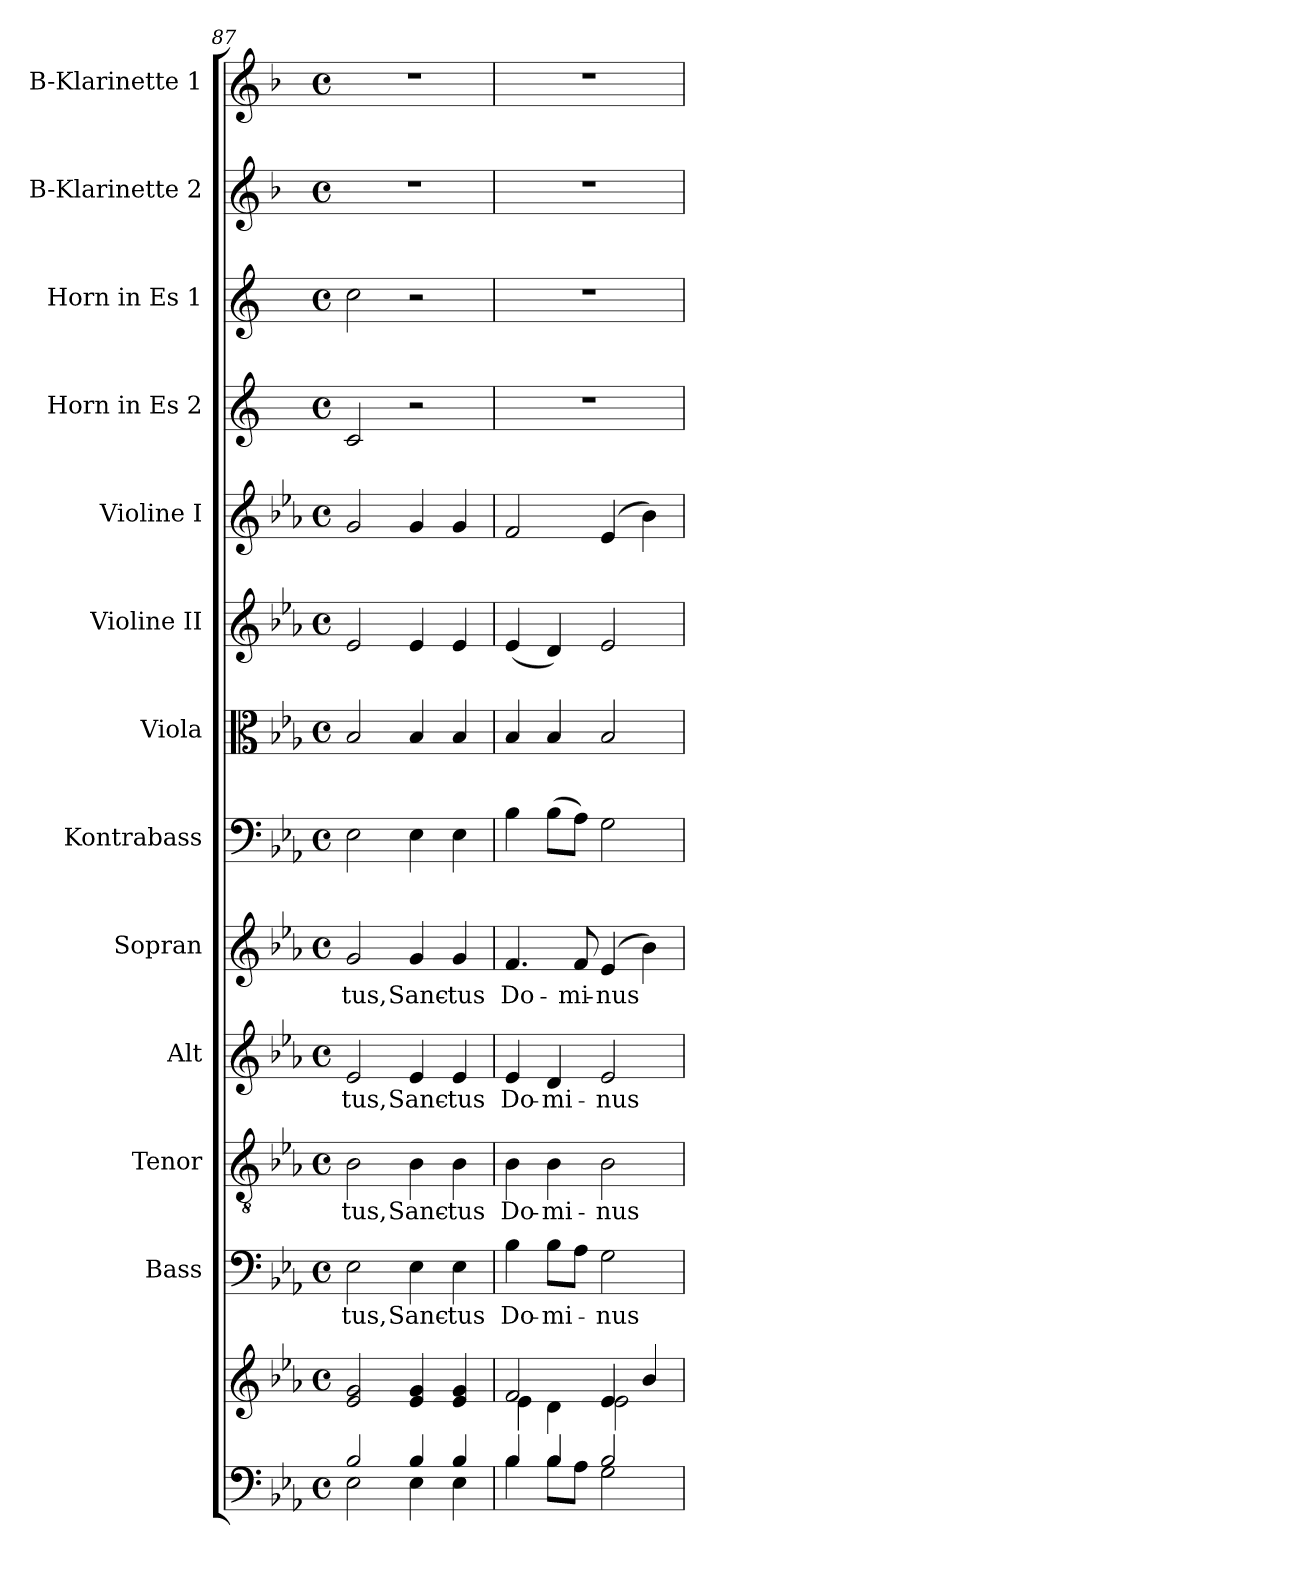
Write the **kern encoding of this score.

**kern	**kern	**kern	**text	**kern	**text	**kern	**text	**kern	**text	**kern	**kern	**kern	**kern	**kern	**kern	**kern	**kern
*part13	*part13	*part12	*part12	*part11	*part11	*part10	*part10	*part9	*part9	*part8	*part7	*part6	*part5	*part4	*part3	*part2	*part1
*staff14	*staff13	*staff12	*staff12	*staff11	*staff11	*staff10	*staff10	*staff9	*staff9	*staff8	*staff7	*staff6	*staff5	*staff4	*staff3	*staff2	*staff1
*	*	*I"Bass	*	*I"Tenor	*	*I"Alt	*	*I"Sopran	*	*I"Kontrabass	*I"Viola	*I"Violine II	*I"Violine I	*I"Horn in Es 2	*I"Horn in Es 1	*I"B-Klarinette 2	*I"B-Klarinette 1
*	*	*I'B.	*	*I'T.	*	*I'A.	*	*I'S.	*	*I'Kb.	*I'Vla.	*I'Vl. II	*I'Vl. I	*	*	*I'B Kl. 2	*I'B Kl. 1
*clefF4	*clefG2	*clefF4	*	*clefGv2	*	*clefG2	*	*clefG2	*	*clefF4	*clefC3	*clefG2	*clefG2	*clefG2	*clefG2	*clefG2	*clefG2
*	*	*	*	*	*	*	*	*	*	*ITrd7c12	*	*	*	*ITrd5c9	*ITrd5c9	*ITrd1c2	*ITrd1c2
*k[b-e-a-]	*k[b-e-a-]	*k[b-e-a-]	*	*k[b-e-a-]	*	*k[b-e-a-]	*	*k[b-e-a-]	*	*k[b-e-a-]	*k[b-e-a-]	*k[b-e-a-]	*k[b-e-a-]	*k[b-e-a-]	*k[b-e-a-]	*k[b-e-a-]	*k[b-e-a-]
*E-:	*E-:	*E-:	*	*E-:	*	*E-:	*	*E-:	*	*E-:	*E-:	*E-:	*E-:	*E-:	*E-:	*E-:	*E-:
*M4/4	*M4/4	*M4/4	*	*M4/4	*	*M4/4	*	*M4/4	*	*M4/4	*M4/4	*M4/4	*M4/4	*M4/4	*M4/4	*M4/4	*M4/4
*met(c)	*met(c)	*met(c)	*	*met(c)	*	*met(c)	*	*met(c)	*	*met(c)	*met(c)	*met(c)	*met(c)	*met(c)	*met(c)	*met(c)	*met(c)
=87	=87	=87	=87	=87	=87	=87	=87	=87	=87	=87	=87	=87	=87	=87	=87	=87	=87
*^	*	*	*	*	*	*	*	*	*	*	*	*	*	*	*	*	*
!	!	!	!	!LO:LY:b	!	!LO:LY:b	!	!LO:LY:b	!	!LO:LY:b	!	!	!	!	!	!	!	!
2B-/	2E-\	2e-/ 2g/	2E-\	-tus,	2B-\	-tus,	2e-/	-tus,	2g/	-tus,	2EE-\	2B-/	2e-/	2g/	2E-/	2e-\	1r	1r
!	!	!	!	!LO:LY:b	!	!LO:LY:b	!	!LO:LY:b	!	!LO:LY:b	!	!	!	!	!	!	!	!
4B-/	4E-\	4e-/ 4g/	4E-\	Sanc-	4B-\	Sanc-	4e-/	Sanc-	4g/	Sanc-	4EE-\	4B-/	4e-/	4g/	2r	2r	.	.
!	!	!	!	!LO:LY:b	!	!LO:LY:b	!	!LO:LY:b	!	!LO:LY:b	!	!	!	!	!	!	!	!
4B-/	4E-\	4e-/ 4g/	4E-\	-tus	4B-\	-tus	4e-/	-tus	4g/	-tus	4EE-\	4B-/	4e-/	4g/	.	.	.	.
=88	=88	=88	=88	=88	=88	=88	=88	=88	=88	=88	=88	=88	=88	=88	=88	=88	=88	=88
*	*	*^	*	*	*	*	*	*	*	*	*	*	*	*	*	*	*	*
!	!	!	!	!	!LO:LY:b	!	!LO:LY:b	!	!LO:LY:b	!	!LO:LY:b	!	!	!	!	!	!	!	!
4B-/	4B-\	2f/	4e-\	4B-\	Do-	4B-\	Do-	4e-/	Do-	4.f/	Do-	4BB-\	4B-/	(<4e-/	2f/	1r	1r	1r	1r
!	!	!	!	!	!LO:LY:b	!	!LO:LY:b	!	!LO:LY:b	!	!	!	!	!	!	!	!	!	!
4B-/	8B-\L	.	4d\	8B-\L	-mi-	4B-\	-mi-	4d/	-mi-	.	.	(>8BB-\L	4B-/	4d/)	.	.	.	.	.
!	!	!	!	!	!	!	!	!	!	!	!LO:LY:b	!	!	!	!	!	!	!	!
.	8A-\J	.	.	8A-\J	.	.	.	.	.	8f/	-mi-	8AA-\J)	.	.	.	.	.	.	.
!	!	!	!	!	!LO:LY:b	!	!LO:LY:b	!	!LO:LY:b	!	!LO:LY:b	!	!	!	!	!	!	!	!
2B-/	2G\	4e-/	2e-\	2G\	-nus	2B-\	-nus	2e-/	-nus	(4e-/	-nus	2GG\	2B-/	2e-/	(4e-/	.	.	.	.
.	.	4b-/	.	.	.	.	.	.	.	4b-\)	.	.	.	.	4b-\)	.	.	.	.
*v	*v	*	*	*	*	*	*	*	*	*	*	*	*	*	*	*	*	*	*
*	*v	*v	*	*	*	*	*	*	*	*	*	*	*	*	*	*	*	*
=	=	=	=	=	=	=	=	=	=	=	=	=	=	=	=	=	=
*-	*-	*-	*-	*-	*-	*-	*-	*-	*-	*-	*-	*-	*-	*-	*-	*-	*-
